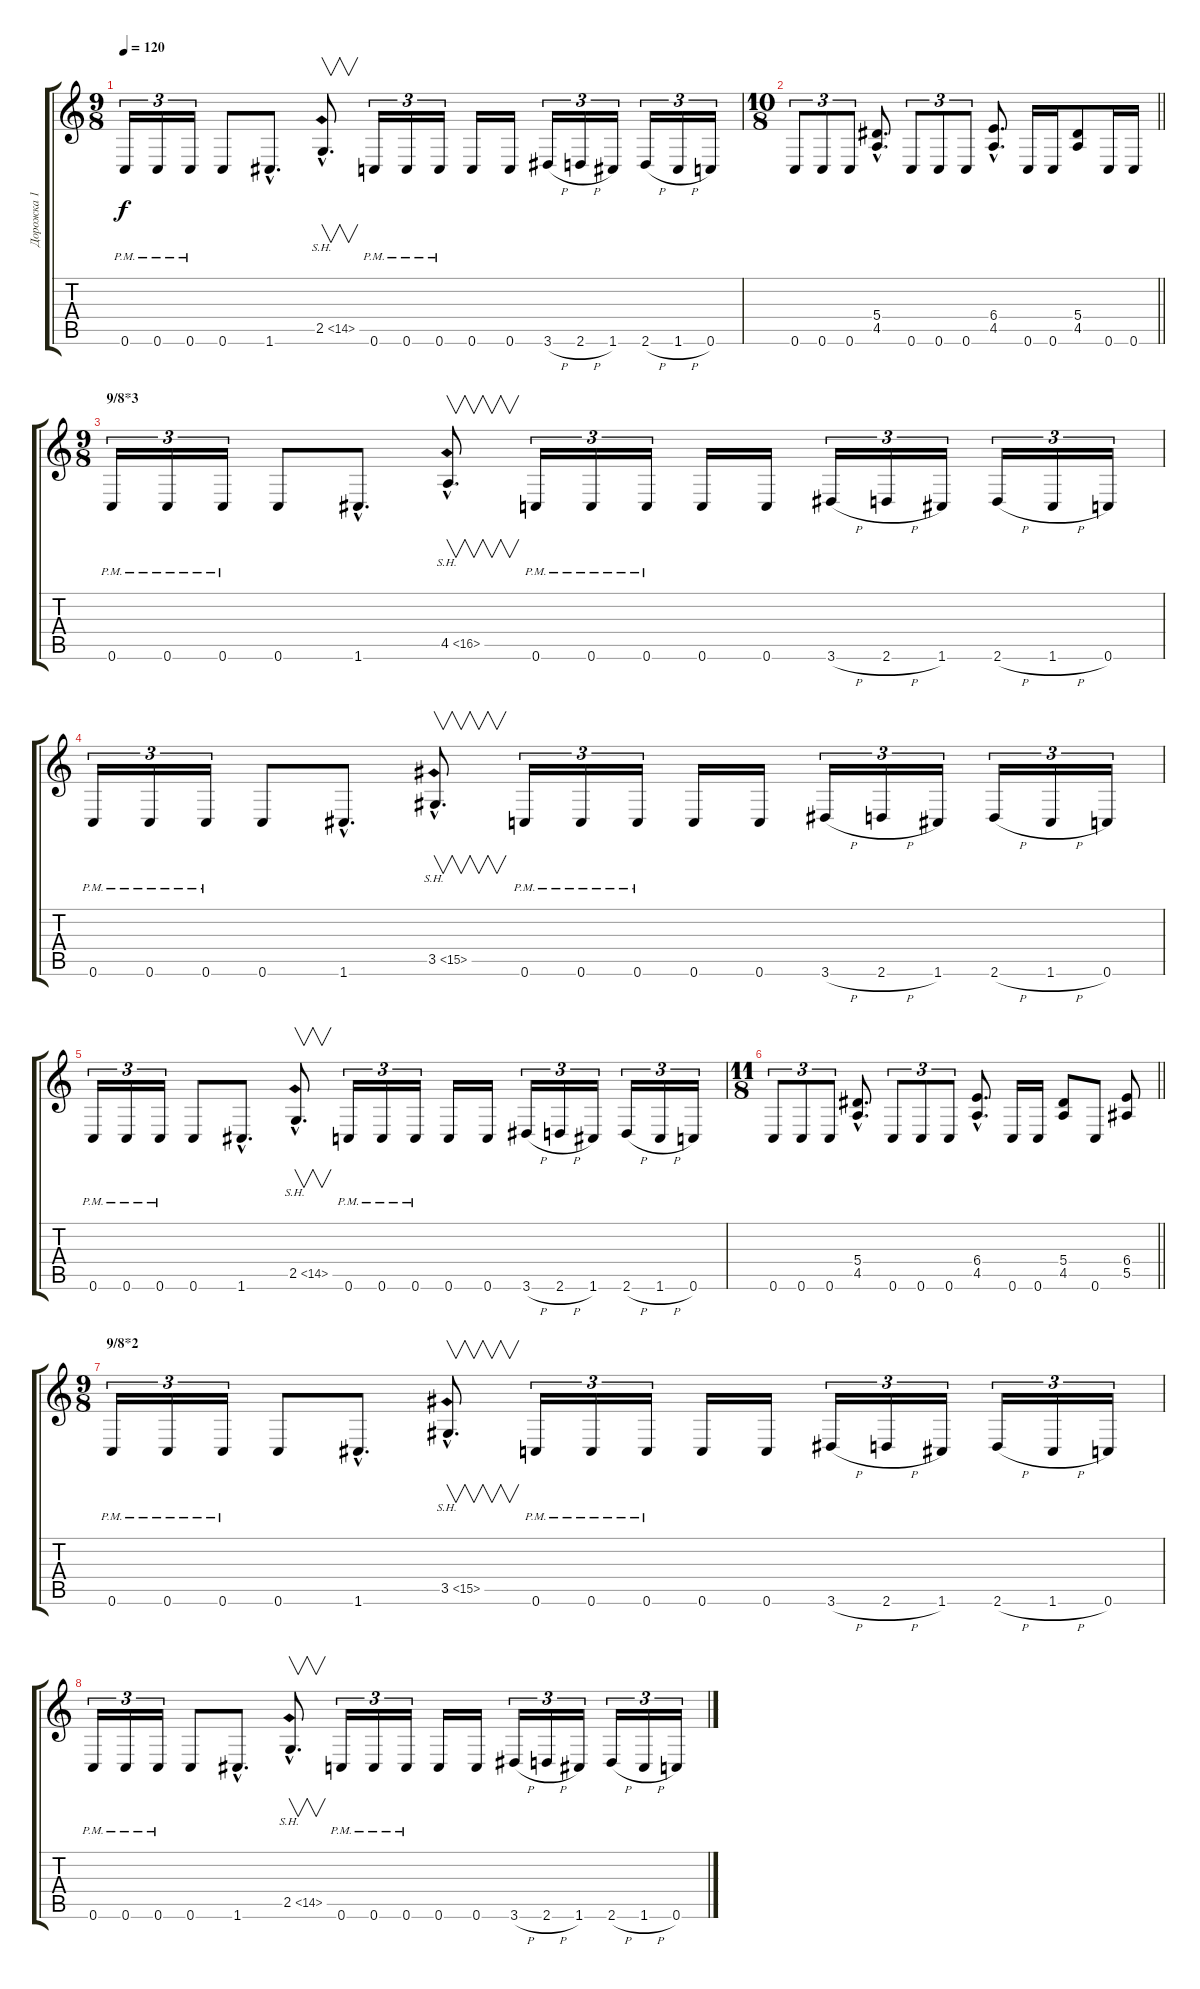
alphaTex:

\track ("Дорожка 1" "Дорожка 1") {instrument distortionguitar}
\staff {score tabs}
\tuning (C4 G3 Eb3 Bb2 F2 C2) {hide}
\ts (9 8)
\tempo 120
\clef g2
\ks c
0.6{pm}.16{tu (3 2) dy f} 0.6{pm}.16{tu (3 2)} 0.6{pm}.16{tu (3 2)} 0.6.8 1.6{hac}.8{d} 2.5{sh 12 hac}.8{v d} 0.6{pm}.16{tu (3 2)} 0.6{pm}.16{tu (3 2)} 0.6{pm}.16{tu (3 2)} 0.6.16 0.6.16 3.6{h}.16{tu (3 2)} 2.6{h}.16{tu (3 2)} 1.6.16{tu (3 2)} 2.6{h}.16{tu (3 2)} 1.6{h}.16{tu (3 2)} 0.6.16{tu (3 2)} |
\ts (10 8)
\barLineRight lightlight
0.6.8{tu (3 2)} 0.6.8{tu (3 2)} 0.6.8{tu (3 2)} (5.4{hac} 4.5{hac}).8{d} 0.6.8{tu (3 2)} 0.6.8{tu (3 2)} 0.6.8{tu (3 2)} (6.4{hac} 4.5{hac}).8{d} 0.6.16 0.6.16 (5.4 4.5).8 0.6.16 0.6.16 |
\ts (9 8)
\section ("" "9/8*3")
0.6{pm}.16{tu (3 2)} 0.6{pm}.16{tu (3 2)} 0.6{pm}.16{tu (3 2)} 0.6.8 1.6{hac}.8{d} 4.5{sh 12 hac}.8{v d} 0.6{pm}.16{tu (3 2)} 0.6{pm}.16{tu (3 2)} 0.6{pm}.16{tu (3 2)} 0.6.16 0.6.16 3.6{h}.16{tu (3 2)} 2.6{h}.16{tu (3 2)} 1.6.16{tu (3 2)} 2.6{h}.16{tu (3 2)} 1.6{h}.16{tu (3 2)} 0.6.16{tu (3 2)} |
0.6{pm}.16{tu (3 2)} 0.6{pm}.16{tu (3 2)} 0.6{pm}.16{tu (3 2)} 0.6.8 1.6{hac}.8{d} 3.5{sh 12 hac}.8{v d} 0.6{pm}.16{tu (3 2)} 0.6{pm}.16{tu (3 2)} 0.6{pm}.16{tu (3 2)} 0.6.16 0.6.16 3.6{h}.16{tu (3 2)} 2.6{h}.16{tu (3 2)} 1.6.16{tu (3 2)} 2.6{h}.16{tu (3 2)} 1.6{h}.16{tu (3 2)} 0.6.16{tu (3 2)} |
0.6{pm}.16{tu (3 2)} 0.6{pm}.16{tu (3 2)} 0.6{pm}.16{tu (3 2)} 0.6.8 1.6{hac}.8{d} 2.5{sh 12 hac}.8{v d} 0.6{pm}.16{tu (3 2)} 0.6{pm}.16{tu (3 2)} 0.6{pm}.16{tu (3 2)} 0.6.16 0.6.16 3.6{h}.16{tu (3 2)} 2.6{h}.16{tu (3 2)} 1.6.16{tu (3 2)} 2.6{h}.16{tu (3 2)} 1.6{h}.16{tu (3 2)} 0.6.16{tu (3 2)} |
\ts (11 8)
\barLineRight lightlight
0.6.8{tu (3 2)} 0.6.8{tu (3 2)} 0.6.8{tu (3 2)} (5.4{hac} 4.5{hac}).8{d} 0.6.8{tu (3 2)} 0.6.8{tu (3 2)} 0.6.8{tu (3 2)} (6.4{hac} 4.5{hac}).8{d} 0.6.16 0.6.16 (5.4 4.5).8 0.6.8 (6.4 5.5).8 |
\ts (9 8)
\section ("" "9/8*2")
0.6{pm}.16{tu (3 2)} 0.6{pm}.16{tu (3 2)} 0.6{pm}.16{tu (3 2)} 0.6.8 1.6{hac}.8{d} 3.5{sh 12 hac}.8{v d} 0.6{pm}.16{tu (3 2)} 0.6{pm}.16{tu (3 2)} 0.6{pm}.16{tu (3 2)} 0.6.16 0.6.16 3.6{h}.16{tu (3 2)} 2.6{h}.16{tu (3 2)} 1.6.16{tu (3 2)} 2.6{h}.16{tu (3 2)} 1.6{h}.16{tu (3 2)} 0.6.16{tu (3 2)} |
0.6{pm}.16{tu (3 2)} 0.6{pm}.16{tu (3 2)} 0.6{pm}.16{tu (3 2)} 0.6.8 1.6{hac}.8{d} 2.5{sh 12 hac}.8{v d} 0.6{pm}.16{tu (3 2)} 0.6{pm}.16{tu (3 2)} 0.6{pm}.16{tu (3 2)} 0.6.16 0.6.16 3.6{h}.16{tu (3 2)} 2.6{h}.16{tu (3 2)} 1.6.16{tu (3 2)} 2.6{h}.16{tu (3 2)} 1.6{h}.16{tu (3 2)} 0.6.16{tu (3 2)}
